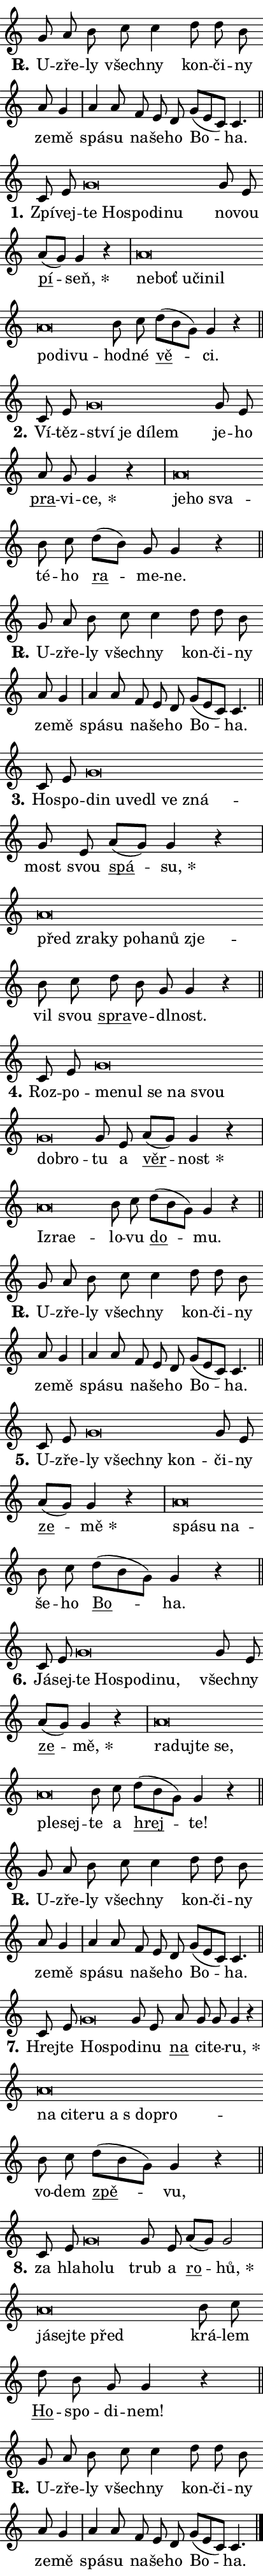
\version "2.22.1"
\header { tagline = "" }
\paper {
  indent = 0\cm
  top-margin = 0\cm
  right-margin = 0\cm
  bottom-margin = 0\cm
  left-margin = 0\cm
  paper-width = 7\cm
  page-breaking = #ly:one-page-breaking
  system-system-spacing.basic-distance = #11
  score-system-spacing.basic-distance = #11.3
  ragged-last = ##f
}


%% Author: Thomas Morley
%% https://lists.gnu.org/archive/html/lilypond-user/2020-05/msg00002.html
#(define (line-position grob)
"Returns position of @var[grob} in current system:
   @code{'start}, if at first time-step
   @code{'end}, if at last time-step
   @code{'middle} otherwise
"
  (let* ((col (ly:item-get-column grob))
         (ln (ly:grob-object col 'left-neighbor))
         (rn (ly:grob-object col 'right-neighbor))
         (col-to-check-left (if (ly:grob? ln) ln col))
         (col-to-check-right (if (ly:grob? rn) rn col))
         (break-dir-left
           (and
             (ly:grob-property col-to-check-left 'non-musical #f)
             (ly:item-break-dir col-to-check-left)))
         (break-dir-right
           (and
             (ly:grob-property col-to-check-right 'non-musical #f)
             (ly:item-break-dir col-to-check-right))))
        (cond ((eqv? 1 break-dir-left) 'start)
              ((eqv? -1 break-dir-right) 'end)
              (else 'middle))))

#(define (tranparent-at-line-position vctor)
  (lambda (grob)
  "Relying on @code{line-position} select the relevant enry from @var{vctor}.
Used to determine transparency,"
    (case (line-position grob)
      ((end) (not (vector-ref vctor 0)))
      ((middle) (not (vector-ref vctor 1)))
      ((start) (not (vector-ref vctor 2))))))

noteHeadBreakVisibility =
#(define-music-function (break-visibility)(vector?)
"Makes @code{NoteHead}s transparent relying on @var{break-visibility}"
#{
  \override NoteHead.transparent =
    #(tranparent-at-line-position break-visibility)
#})

#(define delete-ledgers-for-transparent-note-heads
  (lambda (grob)
    "Reads whether a @code{NoteHead} is transparent.
If so this @code{NoteHead} is removed from @code{'note-heads} from
@var{grob}, which is supposed to be @code{LedgerLineSpanner}.
As a result ledgers are not printed for this @code{NoteHead}"
    (let* ((nhds-array (ly:grob-object grob 'note-heads))
           (nhds-list
             (if (ly:grob-array? nhds-array)
                 (ly:grob-array->list nhds-array)
                 '()))
           ;; Relies on the transparent-property being done before
           ;; Staff.LedgerLineSpanner.after-line-breaking is executed.
           ;; This is fragile ...
           (to-keep
             (remove
               (lambda (nhd)
                 (ly:grob-property nhd 'transparent #f))
               nhds-list)))
      ;; TODO find a better method to iterate over grob-arrays, similiar
      ;; to filter/remove etc for lists
      ;; For now rebuilt from scratch
      (set! (ly:grob-object grob 'note-heads)  '())
      (for-each
        (lambda (nhd)
          (ly:pointer-group-interface::add-grob grob 'note-heads nhd))
        to-keep))))

hideNotes = {
  \noteHeadBreakVisibility #begin-of-line-visible
}
unHideNotes = {
  \noteHeadBreakVisibility #all-visible
}

% work-around for resetting accidentals
% https://lilypond.org/doc/v2.23/Documentation/notation/displaying-rhythms#unmetered-music
cadenzaMeasure = {
  \cadenzaOff
  \partial 1024 s1024
  \cadenzaOn
}

#(define-markup-command (accent layout props text) (markup?)
  "Underline accented syllable"
  (interpret-markup layout props
    #{\markup \override #'(offset . 4.3) \underline { #text }#}))

responsum = \markup \concat {
  "R" \hspace #-1.05 \path #0.1 #'((moveto 0 0.07) (lineto 0.9 0.8)) \hspace #0.05 "."
}

\layout {
    \context {
        \Staff
        \remove "Time_signature_engraver"
        \override LedgerLineSpanner.after-line-breaking = #delete-ledgers-for-transparent-note-heads
    }
    \context {
        \Voice {
            \override NoteHead.output-attributes = #'((class . "notehead"))
            \override Hairpin.height = #0.55
        }
    }
    \context {
        \Lyrics {
            \override StanzaNumber.output-attributes = #'((class . "stanzanumber"))
            \override LyricSpace.minimum-distance = #0.9
            \override LyricText.font-name = #"TeX Gyre Schola"
            \override LyricText.font-size = 1
            \override StanzaNumber.font-name = #"TeX Gyre Schola Bold"
            \override StanzaNumber.font-size = 1
        }
    }
}

% magnetic-lyrics.ily
%
%   written by
%     Jean Abou Samra <jean@abou-samra.fr>
%     Werner Lemberg <wl@gnu.org>
%
%   adapted by
%     Jiri Hon <jiri.hon@gmail.com>
%
% Version 2022-Apr-15

% https://www.mail-archive.com/lilypond-user@gnu.org/msg149350.html

#(define (Left_hyphen_pointer_engraver context)
   "Collect syllable-hyphen-syllable occurrences in lyrics and store
them in properties.  This engraver only looks to the left.  For
example, if the lyrics input is @code{foo -- bar}, it does the
following.

@itemize @bullet
@item
Set the @code{text} property of the @code{LyricHyphen} grob between
@q{foo} and @q{bar} to @code{foo}.

@item
Set the @code{left-hyphen} property of the @code{LyricText} grob with
text @q{foo} to the @code{LyricHyphen} grob between @q{foo} and
@q{bar}.
@end itemize

Use this auxiliary engraver in combination with the
@code{lyric-@/text::@/apply-@/magnetic-@/offset!} hook."
   (let ((hyphen #f)
         (text #f))
     (make-engraver
      (acknowledgers
       ((lyric-syllable-interface engraver grob source-engraver)
        (set! text grob)))
      (end-acknowledgers
       ((lyric-hyphen-interface engraver grob source-engraver)
        ;(when (not (grob::has-interface grob 'lyric-space-interface))
          (set! hyphen grob)));)
      ((stop-translation-timestep engraver)
       (when (and text hyphen)
         (ly:grob-set-object! text 'left-hyphen hyphen))
       (set! text #f)
       (set! hyphen #f)))))

#(define (lyric-text::apply-magnetic-offset! grob)
   "If the space between two syllables is less than the value in
property @code{LyricText@/.details@/.squash-threshold}, move the right
syllable to the left so that it gets concatenated with the left
syllable.

Use this function as a hook for
@code{LyricText@/.after-@/line-@/breaking} if the
@code{Left_@/hyphen_@/pointer_@/engraver} is active."
   (let ((hyphen (ly:grob-object grob 'left-hyphen #f)))
     (when hyphen
       (let ((left-text (ly:spanner-bound hyphen LEFT)))
         (when (grob::has-interface left-text 'lyric-syllable-interface)
           (let* ((common (ly:grob-common-refpoint grob left-text X))
                  (this-x-ext (ly:grob-extent grob common X))
                  (left-x-ext
                   (begin
                     ;; Trigger magnetism for left-text.
                     (ly:grob-property left-text 'after-line-breaking)
                     (ly:grob-extent left-text common X)))
                  ;; `delta` is the gap width between two syllables.
                  (delta (- (interval-start this-x-ext)
                            (interval-end left-x-ext)))
                  (details (ly:grob-property grob 'details))
                  (threshold (assoc-get 'squash-threshold details 0.2)))
             (when (< delta threshold)
               (let* (;; We have to manipulate the input text so that
                      ;; ligatures crossing syllable boundaries are not
                      ;; disabled.  For languages based on the Latin
                      ;; script this is essentially a beautification.
                      ;; However, for non-Western scripts it can be a
                      ;; necessity.
                      (lt (ly:grob-property left-text 'text))
                      (rt (ly:grob-property grob 'text))
                      (is-space (grob::has-interface hyphen 'lyric-space-interface))
                      (space (if is-space " " ""))
                      (space-markup (grob-interpret-markup grob " "))
                      (space-size (interval-length (ly:stencil-extent space-markup X)))
                      (extra-delta (if is-space space-size 0))
                      ;; Append new syllable.
                      (ltrt-space (if (and (string? lt) (string? rt))
                                (string-append lt space rt)
                                (make-concat-markup (list lt space rt))))
                      ;; Right-align `ltrt` to the right side.
                      (ltrt-space-markup (grob-interpret-markup
                               grob
                               (make-translate-markup
                                (cons (interval-length this-x-ext) 0)
                                (make-right-align-markup ltrt-space)))))
                 (begin
                   ;; Don't print `left-text`.
                   (ly:grob-set-property! left-text 'stencil #f)
                   ;; Set text and stencil (which holds all collected
                   ;; syllables so far) and shift it to the left.
                   (ly:grob-set-property! grob 'text ltrt-space)
                   (ly:grob-set-property! grob 'stencil ltrt-space-markup)
                   (ly:grob-translate-axis! grob (- (- delta extra-delta)) X))))))))))


#(define (lyric-hyphen::displace-bounds-first grob)
   ;; Make very sure this callback isn't triggered too early.
   (let ((left (ly:spanner-bound grob LEFT))
         (right (ly:spanner-bound grob RIGHT)))
     (ly:grob-property left 'after-line-breaking)
     (ly:grob-property right 'after-line-breaking)
     (ly:lyric-hyphen::print grob)))

squashThreshold = #0.4

\layout {
  \context {
    \Lyrics
    \consists #Left_hyphen_pointer_engraver
    \override LyricText.after-line-breaking =
      #lyric-text::apply-magnetic-offset!
    \override LyricHyphen.stencil = #lyric-hyphen::displace-bounds-first
    \override LyricText.details.squash-threshold = \squashThreshold
    \override LyricHyphen.minimum-distance = 0
    \override LyricHyphen.minimum-length = \squashThreshold
  }
}

squash = \override LyricText.details.squash-threshold = 9999
unSquash = \override LyricText.details.squash-threshold = \squashThreshold

left = \override LyricText.self-alignment-X = #LEFT
unLeft = \revert LyricText.self-alignment-X

starOffset = #(lambda (grob) 
                (let ((x_offset (ly:self-alignment-interface::aligned-on-x-parent grob)))
                  (if (= x_offset 0) 0 (+ x_offset 1.2))))

star = #(define-music-function (syllable)(string?)
"Append star separator at the end of a syllable"
#{
  \once \override LyricText.X-offset = #starOffset
  \lyricmode { \markup {
    #syllable
    \override #'((font-name . "TeX Gyre Schola Bold")) \hspace #0.2 \lower #0.65 \larger "*"
  } }
#})

starAccent = #(define-music-function (syllable)(string?)
"Append star separator at the end of a syllable and make accent"
#{
  \once \override LyricText.X-offset = #starOffset
  \lyricmode { \markup {
    \accent #syllable
    \override #'((font-name . "TeX Gyre Schola Bold")) \hspace #0.2 \lower #0.65 \larger "*"
  } }
#})

breath = #(define-music-function (syllable)(string?)
"Append breathing indicator at the end of a syllable"
#{
  \lyricmode { \markup { #syllable "+" } }
#})

optionalBreath = #(define-music-function (syllable)(string?)
"Append optional breathing indicator at the end of a syllable"
#{
  \lyricmode { \markup { #syllable "(+)" } }
#})


\score {
    <<
        \new Voice = "melody" { \cadenzaOn \key c \major \relative { g'8 a b c c4 \bar "" d8 d b \bar "" a g4 \cadenzaMeasure \bar "|" a a8 \bar "" f e d \bar "" g[( e c)] c4. \cadenzaMeasure \bar "||" \break } }
        \new Lyrics \lyricsto "melody" { \lyricmode { \set stanza = \responsum
U -- zře -- ly všech -- ny kon -- či -- ny ze -- mě spá -- su na -- še -- ho Bo -- ha. } }
    >>
    \layout {}
}

\score {
    <<
        \new Voice = "melody" { \cadenzaOn \key c \major \relative { c'8 e g\breve*1/16 \hideNotes \breve*1/16 \bar "" \breve*1/16 \bar "" \breve*1/16 \breve*1/16 \bar "" \unHideNotes g8 e \bar "" a[( g)] g4 r \cadenzaMeasure \bar "|" a\breve*1/16 \hideNotes \breve*1/16 \bar "" \breve*1/16 \bar "" \breve*1/16 \bar "" \breve*1/16 \bar "" \breve*1/16 \bar "" \breve*1/16 \breve*1/16 \bar "" \unHideNotes b8 c \bar "" d[( b g)] g4 r \cadenzaMeasure \bar "||" \break } }
        \new Lyrics \lyricsto "melody" { \lyricmode { \set stanza = "1."
Zpí -- vej -- \left te \squash Ho -- spo -- di -- nu \unLeft \unSquash no -- vou \markup \accent pí -- \star seň, \left ne -- \squash boť u -- či -- nil po -- di -- vu -- \unLeft \unSquash hod -- né \markup \accent vě -- ci. } }
    >>
    \layout {}
}

\score {
    <<
        \new Voice = "melody" { \cadenzaOn \key c \major \relative { c'8 e g\breve*1/16 \hideNotes \breve*1/16 \bar "" \breve*1/16 \breve*1/16 \bar "" \unHideNotes g8 e \bar "" a g g4 r \cadenzaMeasure \bar "|" a\breve*1/16 \hideNotes \breve*1/16 \breve*1/16 \bar "" \unHideNotes b8 c \bar "" d[( b)] g g4 r \cadenzaMeasure \bar "||" \break } }
        \new Lyrics \lyricsto "melody" { \lyricmode { \set stanza = "2."
Ví -- těz -- \left ství \squash je dí -- lem \unLeft \unSquash je -- ho \markup \accent pra -- vi -- \star ce, \left je -- \squash ho sva -- \unLeft \unSquash té -- ho \markup \accent ra -- me -- ne. } }
    >>
    \layout {}
}

\score {
    <<
        \new Voice = "melody" { \cadenzaOn \key c \major \relative { g'8 a b c c4 \bar "" d8 d b \bar "" a g4 \cadenzaMeasure \bar "|" a a8 \bar "" f e d \bar "" g[( e c)] c4. \cadenzaMeasure \bar "||" \break } }
        \new Lyrics \lyricsto "melody" { \lyricmode { \set stanza = \responsum
U -- zře -- ly všech -- ny kon -- či -- ny ze -- mě spá -- su na -- še -- ho Bo -- ha. } }
    >>
    \layout {}
}

\score {
    <<
        \new Voice = "melody" { \cadenzaOn \key c \major \relative { c'8 e g\breve*1/16 \hideNotes \breve*1/16 \bar "" \breve*1/16 \bar "" \breve*1/16 \bar "" \breve*1/16 \breve*1/16 \bar "" \unHideNotes g8 e \bar "" a[( g)] g4 r \cadenzaMeasure \bar "|" a\breve*1/16 \hideNotes \breve*1/16 \bar "" \breve*1/16 \bar "" \breve*1/16 \bar "" \breve*1/16 \bar "" \breve*1/16 \breve*1/16 \bar "" \unHideNotes b8 c \bar "" d b g g4 r \cadenzaMeasure \bar "||" \break } }
        \new Lyrics \lyricsto "melody" { \lyricmode { \set stanza = "3."
Ho -- spo -- \left din \squash u -- ve -- dl ve zná -- \unLeft \unSquash most svou \markup \accent spá -- \star su, \left před \squash zra -- ky po -- ha -- nů zje -- \unLeft \unSquash vil svou \markup \accent spra -- ve -- dl -- nost. } }
    >>
    \layout {}
}

\score {
    <<
        \new Voice = "melody" { \cadenzaOn \key c \major \relative { c'8 e g\breve*1/16 \hideNotes \breve*1/16 \bar "" \breve*1/16 \bar "" \breve*1/16 \bar "" \breve*1/16 \bar "" \breve*1/16 \breve*1/16 \bar "" \unHideNotes g8 e \bar "" a[( g)] g4 r \cadenzaMeasure \bar "|" a\breve*1/16 \hideNotes \breve*1/16 \breve*1/16 \bar "" \unHideNotes b8 c \bar "" d[( b g)] g4 r \cadenzaMeasure \bar "||" \break } }
        \new Lyrics \lyricsto "melody" { \lyricmode { \set stanza = "4."
Roz -- po -- \left me -- \squash nul se na svou dob -- ro -- \unLeft \unSquash tu a \markup \accent věr -- \star nost \left Iz -- \squash ra -- e -- \unLeft \unSquash lo -- vu \markup \accent do -- mu. } }
    >>
    \layout {}
}

\score {
    <<
        \new Voice = "melody" { \cadenzaOn \key c \major \relative { g'8 a b c c4 \bar "" d8 d b \bar "" a g4 \cadenzaMeasure \bar "|" a a8 \bar "" f e d \bar "" g[( e c)] c4. \cadenzaMeasure \bar "||" \break } }
        \new Lyrics \lyricsto "melody" { \lyricmode { \set stanza = \responsum
U -- zře -- ly všech -- ny kon -- či -- ny ze -- mě spá -- su na -- še -- ho Bo -- ha. } }
    >>
    \layout {}
}

\score {
    <<
        \new Voice = "melody" { \cadenzaOn \key c \major \relative { c'8 e g\breve*1/16 \hideNotes \breve*1/16 \bar "" \breve*1/16 \breve*1/16 \bar "" \unHideNotes g8 e \bar "" a[( g)] g4 r \cadenzaMeasure \bar "|" a\breve*1/16 \hideNotes \breve*1/16 \breve*1/16 \bar "" \unHideNotes b8 c \bar "" d[( b g)] g4 r \cadenzaMeasure \bar "||" \break } }
        \new Lyrics \lyricsto "melody" { \lyricmode { \set stanza = "5."
U -- zře -- \left ly \squash všech -- ny kon -- \unLeft \unSquash či -- ny \markup \accent ze -- \star mě \left spá -- \squash su na -- \unLeft \unSquash še -- ho \markup \accent Bo -- ha. } }
    >>
    \layout {}
}

\score {
    <<
        \new Voice = "melody" { \cadenzaOn \key c \major \relative { c'8 e g\breve*1/16 \hideNotes \breve*1/16 \bar "" \breve*1/16 \bar "" \breve*1/16 \breve*1/16 \bar "" \unHideNotes g8 e \bar "" a[( g)] g4 r \cadenzaMeasure \bar "|" a\breve*1/16 \hideNotes \breve*1/16 \bar "" \breve*1/16 \bar "" \breve*1/16 \bar "" \breve*1/16 \breve*1/16 \bar "" \unHideNotes b8 c \bar "" d[( b g)] g4 r \cadenzaMeasure \bar "||" \break } }
        \new Lyrics \lyricsto "melody" { \lyricmode { \set stanza = "6."
Já -- sej -- \left te \squash Ho -- spo -- di -- nu, \unLeft \unSquash všech -- ny \markup \accent ze -- \star mě, \left ra -- \squash duj -- te se, ple -- sej -- \unLeft \unSquash te a \markup \accent hrej -- te! } }
    >>
    \layout {}
}

\score {
    <<
        \new Voice = "melody" { \cadenzaOn \key c \major \relative { g'8 a b c c4 \bar "" d8 d b \bar "" a g4 \cadenzaMeasure \bar "|" a a8 \bar "" f e d \bar "" g[( e c)] c4. \cadenzaMeasure \bar "||" \break } }
        \new Lyrics \lyricsto "melody" { \lyricmode { \set stanza = \responsum
U -- zře -- ly všech -- ny kon -- či -- ny ze -- mě spá -- su na -- še -- ho Bo -- ha. } }
    >>
    \layout {}
}

\score {
    <<
        \new Voice = "melody" { \cadenzaOn \key c \major \relative { c'8 e g\breve*1/16 \hideNotes \breve*1/16 \bar "" \unHideNotes g8 e \bar "" a g g g4 r \cadenzaMeasure \bar "|" a\breve*1/16 \hideNotes \breve*1/16 \bar "" \breve*1/16 \bar "" \breve*1/16 \bar "" \breve*1/16 \bar "" \breve*1/16 \breve*1/16 \bar "" \unHideNotes b8 c \bar "" d[( b g)] g4 r \cadenzaMeasure \bar "||" \break } }
        \new Lyrics \lyricsto "melody" { \lyricmode { \set stanza = "7."
Hrej -- te \left Ho -- \squash spo -- \unLeft \unSquash di -- nu \markup \accent na ci -- te -- \star ru, \left na \squash ci -- te -- ru a "s do" -- pro -- \unLeft \unSquash vo -- dem \markup \accent zpě -- vu, } }
    >>
    \layout {}
}

\score {
    <<
        \new Voice = "melody" { \cadenzaOn \key c \major \relative { c'8 e g\breve*1/16 \hideNotes \breve*1/16 \bar "" \unHideNotes g8 e \bar "" a[( g)] g2 \cadenzaMeasure \bar "|" a\breve*1/16 \hideNotes \breve*1/16 \bar "" \breve*1/16 \breve*1/16 \bar "" \unHideNotes b8 c \bar "" d b g g4 r \cadenzaMeasure \bar "||" \break } }
        \new Lyrics \lyricsto "melody" { \lyricmode { \set stanza = "8."
za hla -- \left ho -- \squash lu \unLeft \unSquash trub a \markup \accent ro -- \star hů, \left já -- \squash sej -- te před \unLeft \unSquash krá -- lem \markup \accent Ho -- spo -- di -- nem! } }
    >>
    \layout {}
}

\score {
    <<
        \new Voice = "melody" { \cadenzaOn \key c \major \relative { g'8 a b c c4 \bar "" d8 d b \bar "" a g4 \cadenzaMeasure \bar "|" a a8 \bar "" f e d \bar "" g[( e c)] c4. \cadenzaMeasure \bar "||" \break } \bar "|." }
        \new Lyrics \lyricsto "melody" { \lyricmode { \set stanza = \responsum
U -- zře -- ly všech -- ny kon -- či -- ny ze -- mě spá -- su na -- še -- ho Bo -- ha. } }
    >>
    \layout {}
}
